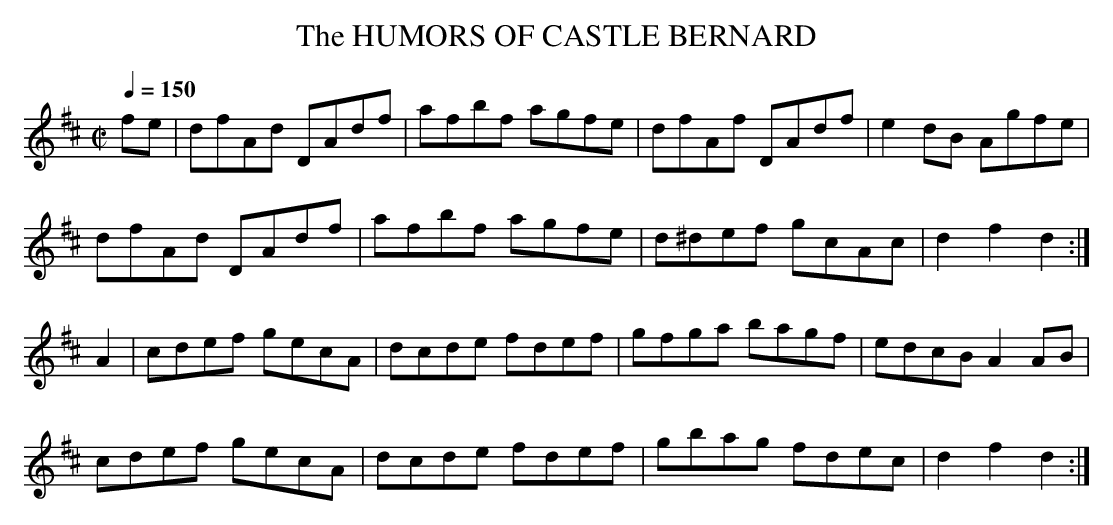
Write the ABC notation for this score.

X:1
T:HUMORS OF CASTLE BERNARD, The
Q:1/4=150
M:C|
L:1/8
K:D
fe|dfAd DAdf|afbf agfe|dfAf DAdf|e2dB Agfe|
dfAd DAdf|afbf agfe|d^def gcAc|d2f2d2:|
A2|cdef gecA|dcde fdef|gfga bagf|edcB A2AB|
cdef gecA|dcde fdef|gbag fdec|d2f2d2:|
